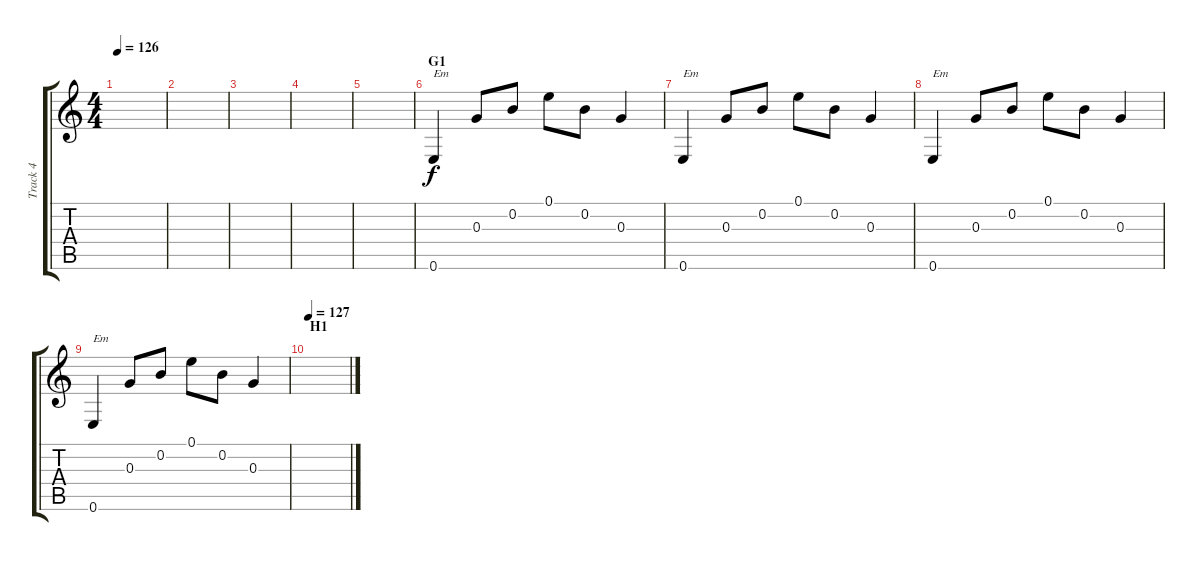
\track ("Track 4" "Track 4") {instrument acousticguitarsteel}
\staff {score tabs}
\tuning (E4 B3 G3 D3 A2 E2) {hide}
\ts (4 4)
\tempo 126
\clef g2
\ks c
|
|
|
|
|
\section ("" "G1")
0.6.4{txt "Em"} 0.3.8 0.2.8 0.1.8 0.2.8 0.3.4 |
0.6.4{txt "Em"} 0.3.8 0.2.8 0.1.8 0.2.8 0.3.4 |
0.6.4{txt "Em"} 0.3.8 0.2.8 0.1.8 0.2.8 0.3.4 |
0.6.4{txt "Em"} 0.3.8 0.2.8 0.1.8 0.2.8 0.3.4 |
\section ("" "H1")
\tempo 127
